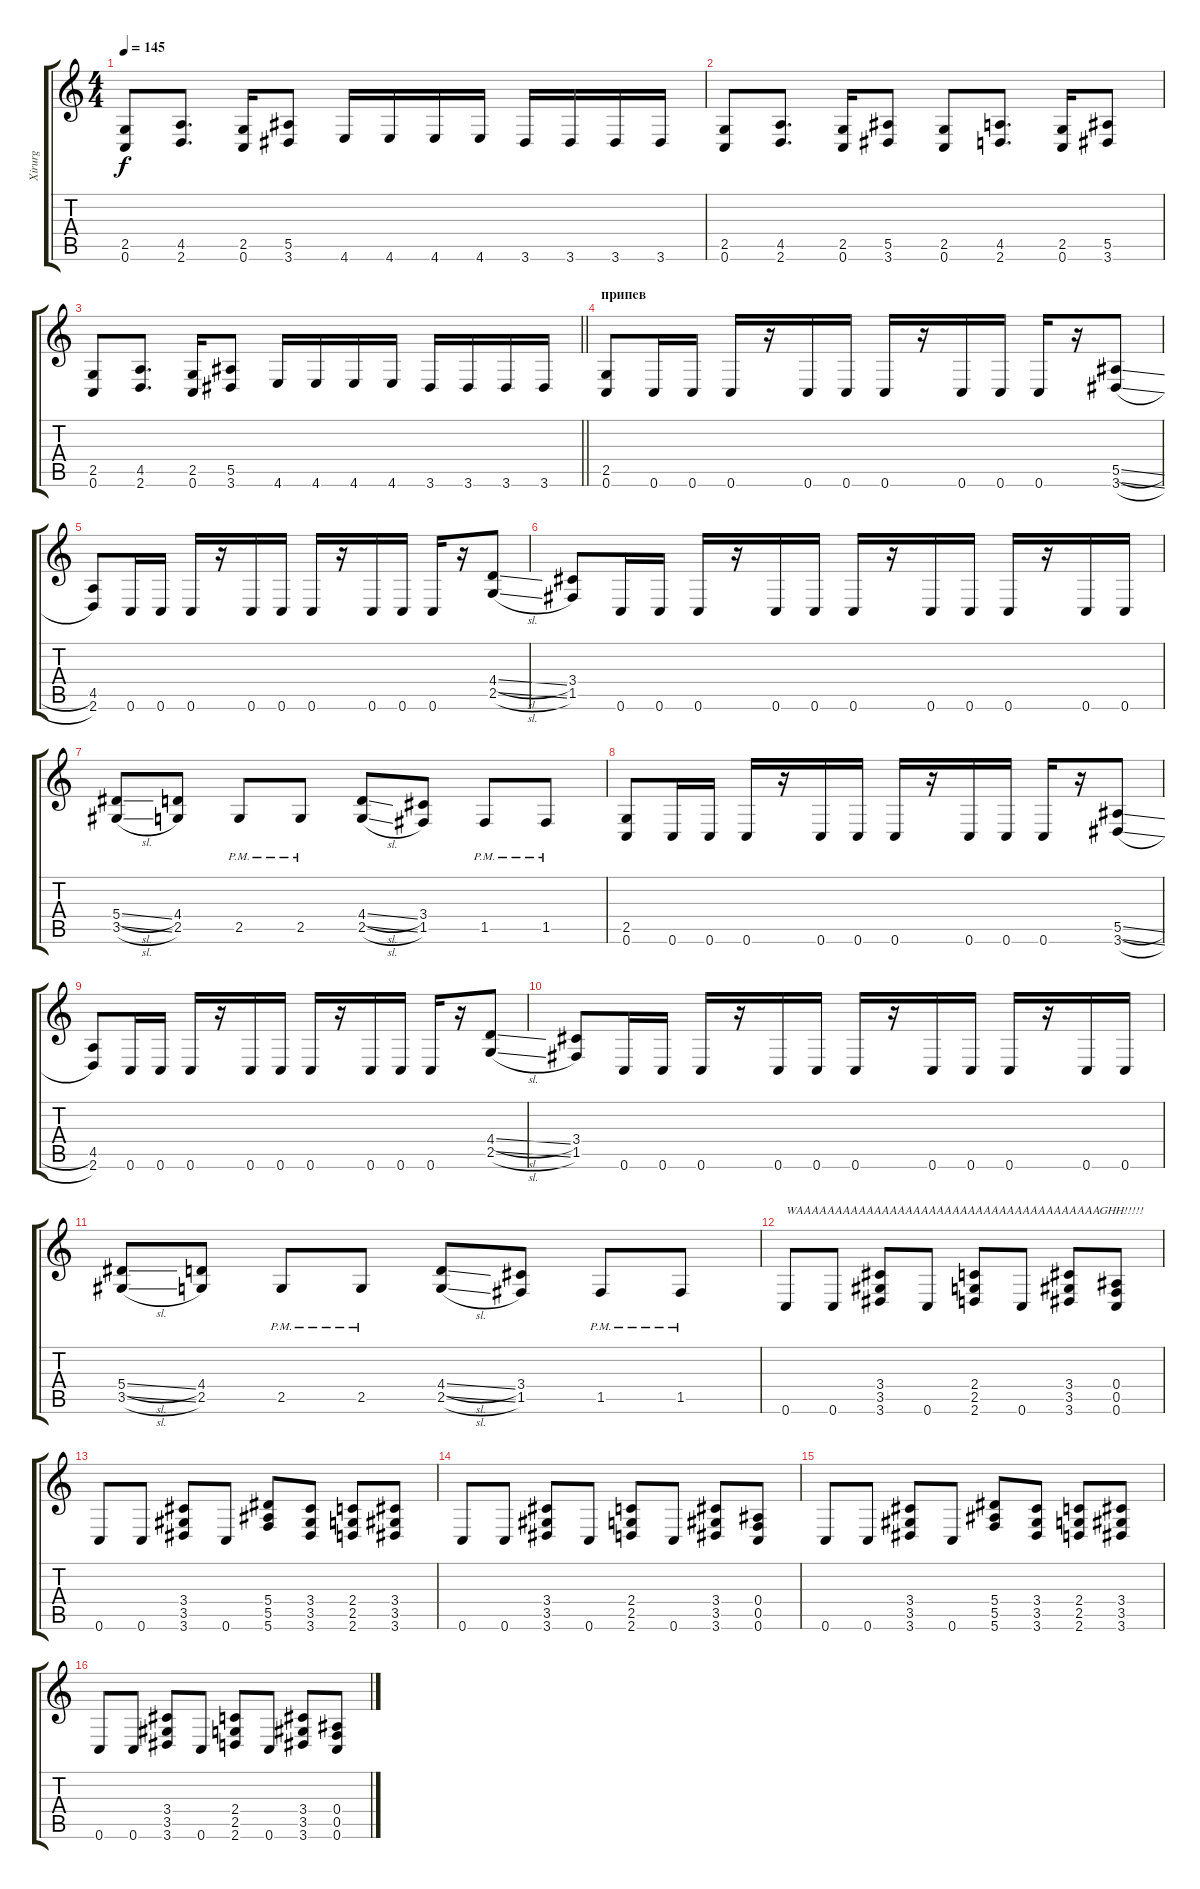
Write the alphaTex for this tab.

\track ("Xirurg" "Xirurg") {instrument distortionguitar}
\staff {score tabs}
\tuning (C4 G3 Eb3 Bb2 F2 C2) {hide}
\ts (4 4)
\tempo 145
\clef g2
\ks c
(2.5 0.6).8{dy f} (4.5 2.6).8{d} (2.5 0.6).16 (5.5 3.6).8 4.6.16 4.6.16 4.6.16 4.6.16 3.6.16 3.6.16 3.6.16 3.6.16 |
(2.5 0.6).8 (4.5 2.6).8{d} (2.5 0.6).16 (5.5 3.6).8 (2.5 0.6).8 (4.5 2.6).8{d} (2.5 0.6).16 (5.5 3.6).8 |
\barLineRight lightlight
(2.5 0.6).8 (4.5 2.6).8{d} (2.5 0.6).16 (5.5 3.6).8 4.6.16 4.6.16 4.6.16 4.6.16 3.6.16 3.6.16 3.6.16 3.6.16 |
\section ("" "припев")
(2.5 0.6).8 0.6.16 0.6.16 0.6.16 r.16 0.6.16 0.6.16 0.6.16 r.16 0.6.16 0.6.16 0.6.16 r.16 (5.5{sl} 3.6{sl}).8 |
(4.5 2.6).8 0.6.16 0.6.16 0.6.16 r.16 0.6.16 0.6.16 0.6.16 r.16 0.6.16 0.6.16 0.6.16 r.16 (4.4{sl} 2.5{sl}).8 |
(3.4 1.5).8 0.6.16 0.6.16 0.6.16 r.16 0.6.16 0.6.16 0.6.16 r.16 0.6.16 0.6.16 0.6.16 r.16 0.6.16 0.6.16 |
(5.4{sl} 3.5{sl}).8 (4.4 2.5).8 2.5{pm}.8 2.5{pm}.8 (4.4{sl} 2.5{sl}).8 (3.4 1.5).8 1.5{pm}.8 1.5{pm}.8 |
(2.5 0.6).8 0.6.16 0.6.16 0.6.16 r.16 0.6.16 0.6.16 0.6.16 r.16 0.6.16 0.6.16 0.6.16 r.16 (5.5{sl} 3.6{sl}).8 |
(4.5 2.6).8 0.6.16 0.6.16 0.6.16 r.16 0.6.16 0.6.16 0.6.16 r.16 0.6.16 0.6.16 0.6.16 r.16 (4.4{sl} 2.5{sl}).8 |
(3.4 1.5).8 0.6.16 0.6.16 0.6.16 r.16 0.6.16 0.6.16 0.6.16 r.16 0.6.16 0.6.16 0.6.16 r.16 0.6.16 0.6.16 |
(5.4{sl} 3.5{sl}).8 (4.4 2.5).8 2.5{pm}.8 2.5{pm}.8 (4.4{sl} 2.5{sl}).8 (3.4 1.5).8 1.5{pm}.8 1.5{pm}.8 |
0.6.8{txt "WAAAAAAAAAAAAAAAAAAAAAAAAAAAAAAAAAAAAAAAGHH!!!!!"} 0.6.8 (3.4 3.5 3.6).8 0.6.8 (2.4 2.5 2.6).8 0.6.8 (3.4 3.5 3.6).8 (0.4 0.5 0.6).8 |
0.6.8 0.6.8 (3.4 3.5 3.6).8 0.6.8 (5.4 5.5 5.6).8 (3.4 3.5 3.6).8 (2.4 2.5 2.6).8 (3.4 3.5 3.6).8 |
0.6.8 0.6.8 (3.4 3.5 3.6).8 0.6.8 (2.4 2.5 2.6).8 0.6.8 (3.4 3.5 3.6).8 (0.4 0.5 0.6).8 |
0.6.8 0.6.8 (3.4 3.5 3.6).8 0.6.8 (5.4 5.5 5.6).8 (3.4 3.5 3.6).8 (2.4 2.5 2.6).8 (3.4 3.5 3.6).8 |
0.6.8 0.6.8 (3.4 3.5 3.6).8 0.6.8 (2.4 2.5 2.6).8 0.6.8 (3.4 3.5 3.6).8 (0.4 0.5 0.6).8
